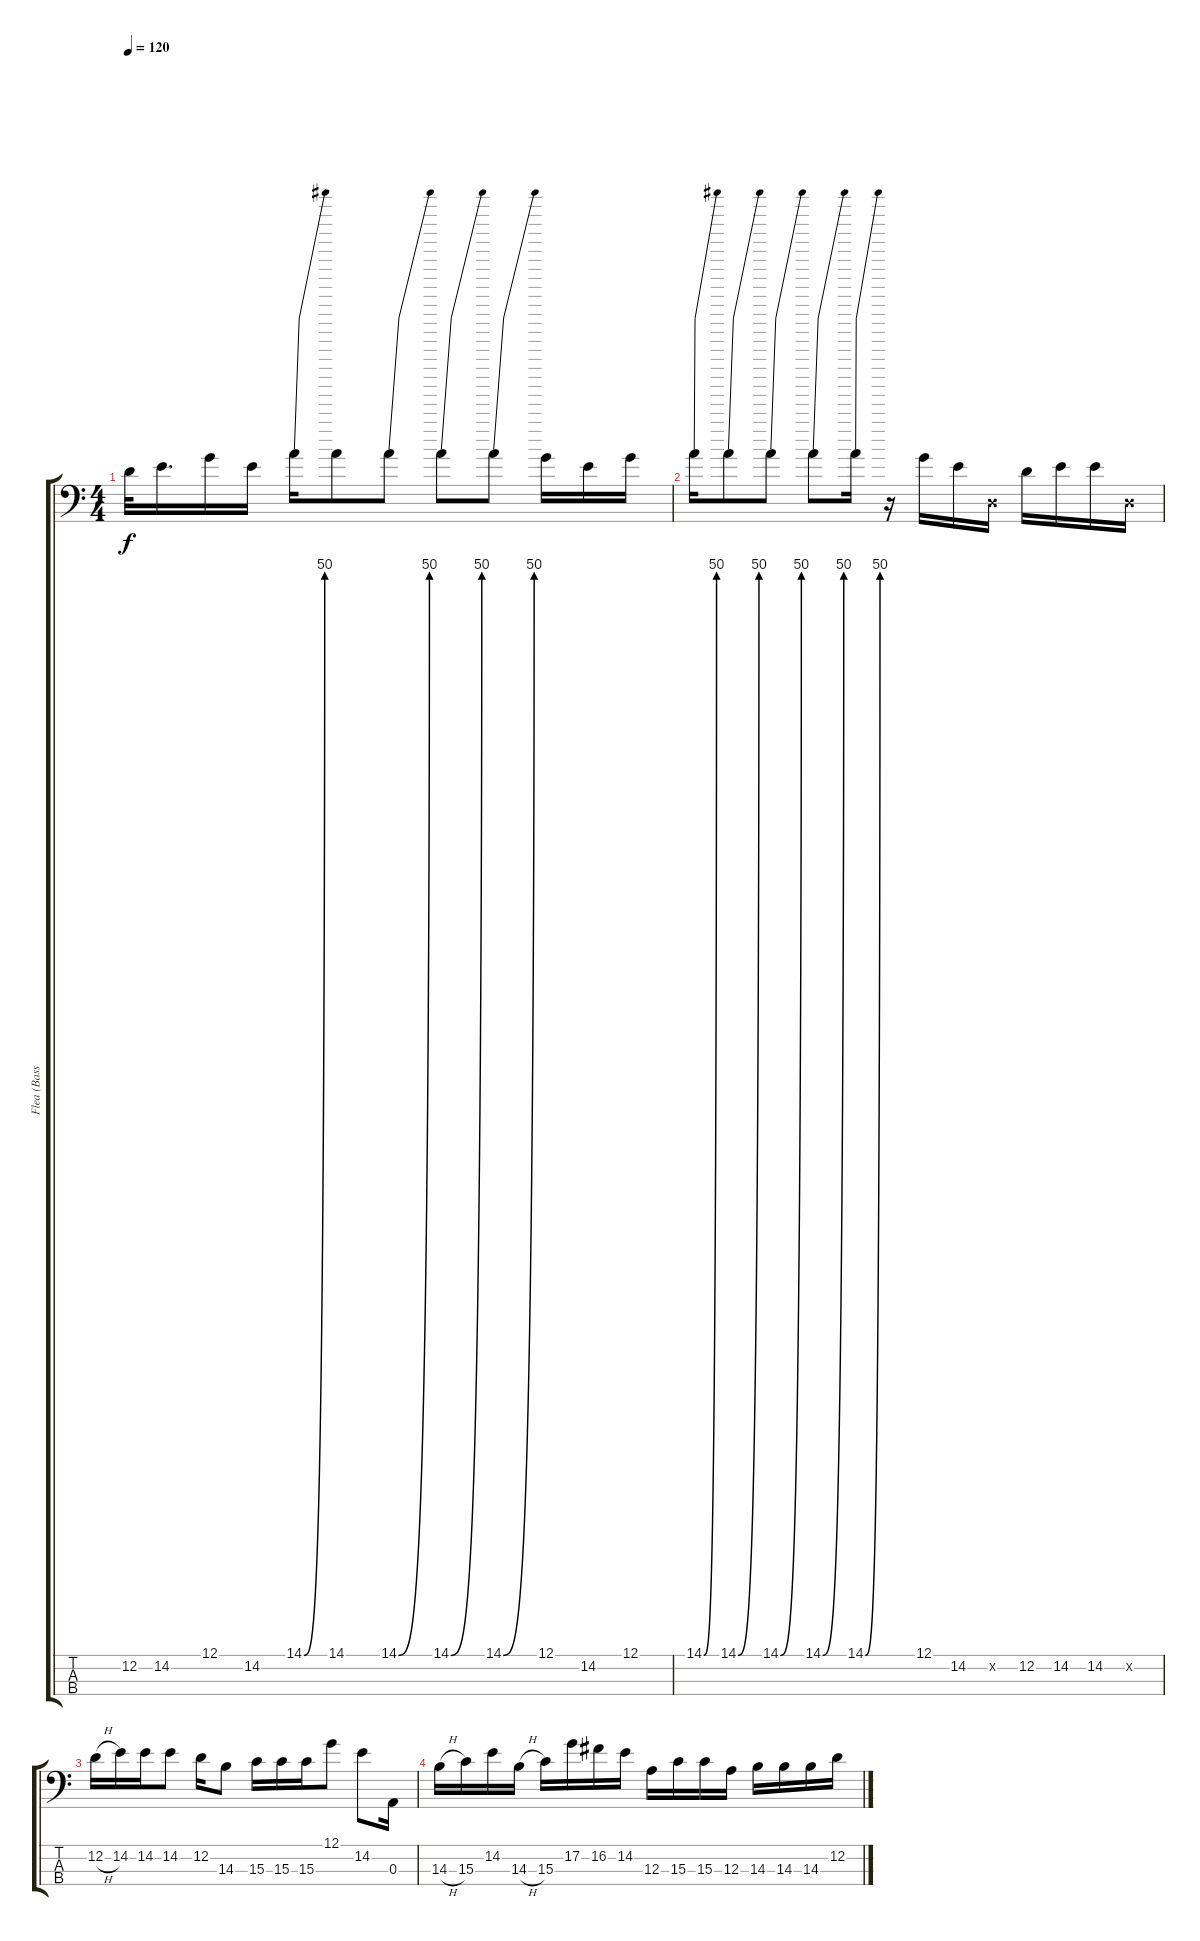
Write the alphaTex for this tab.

\track ("Flea (Bass)" "Flea (Bass") {instrument slapbass1}
\staff {score tabs}
\tuning (G2 D2 A1 E1) {hide}
\ts (4 4)
\tempo 120
\clef f4
\ks c
12.2.32{dy f} 14.2.16{d} 12.1.16 14.2.16 14.1{be (bend 0 0 300 200)}.16 14.1.8 14.1{be (bend 0 0 300 200)}.8 14.1{be (bend 0 0 300 200)}.8 14.1{be (bend 0 0 300 200)}.8 12.1.16 14.2.16 12.1.16 |
14.1{be (bend 0 0 300 200)}.16 14.1{be (bend 0 0 300 200)}.8 14.1{be (bend 0 0 300 200)}.8 14.1{be (bend 0 0 300 200)}.8 14.1{be (bend 0 0 300 200)}.16 r.16 12.1.16 14.2.16 0.2{x}.16 12.2.16 14.2.16 14.2.16 0.2{x}.16 |
12.2{h}.16 14.2.16 14.2.16 14.2.8 12.2.16 14.3.8 15.3.16 15.3.16 15.3.16 12.1.8 14.2.8 0.3.16 |
14.3{h}.16 15.3.16 14.2.16 14.3{h}.16 15.3.16 17.2.16 16.2.16 14.2.16 12.3.16 15.3.16 15.3.16 12.3.16 14.3.16 14.3.16 14.3.16 12.2.16
